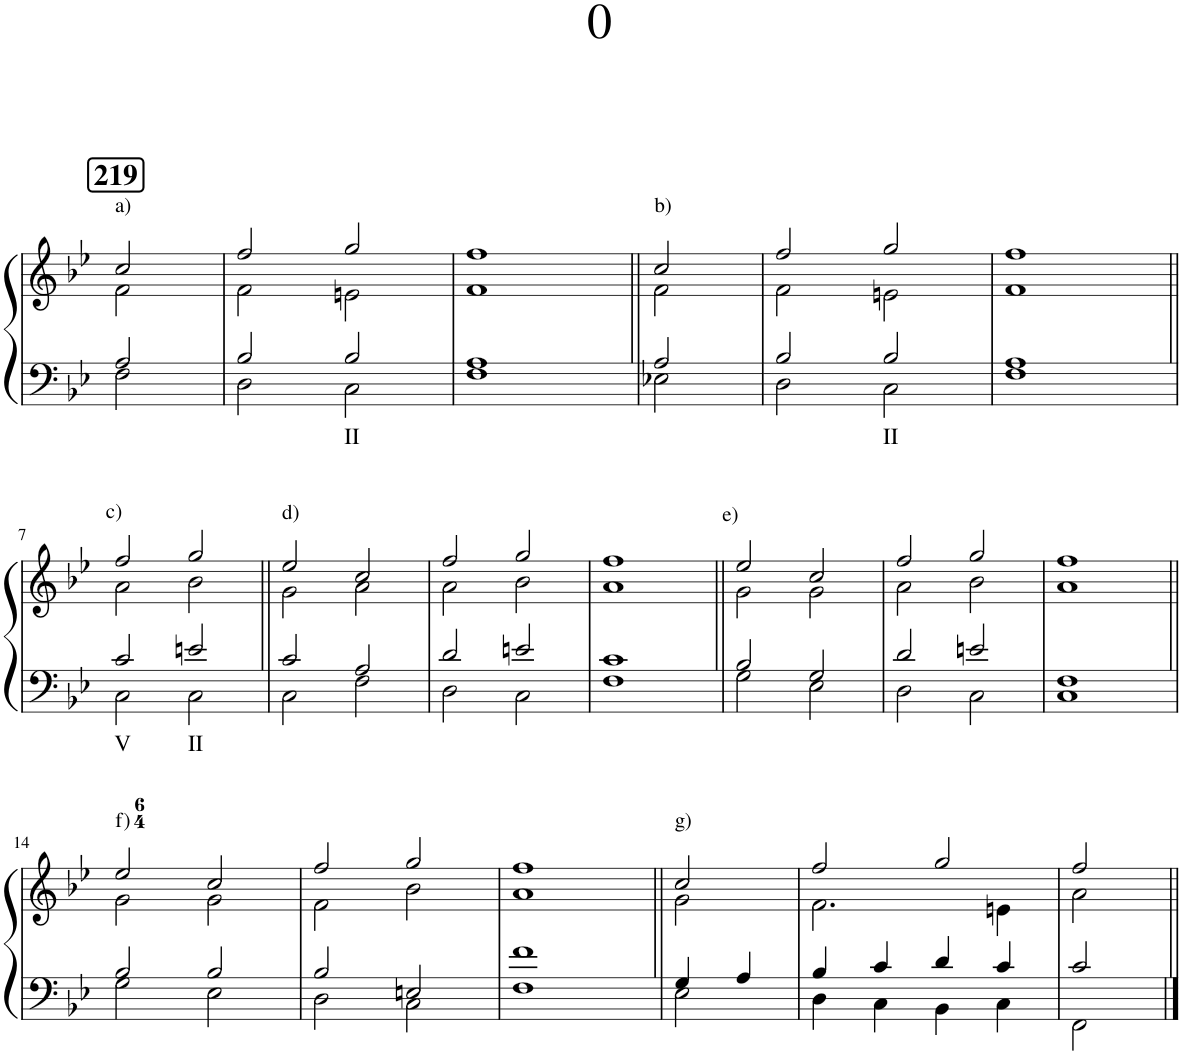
**kern	**text	**kern
*part1	*part1	*part1
*staff2	*staff2	*staff1
*I"Piano	*	*
*I'Pno.	*	*
*clefF4	*	*clefG2
*k[b-e-]	*	*k[b-e-]
*M2/4	*	*M2/4
!!LO:REH:place=s1:a:B:cj:fs=14:t=219
=1	=1	=1
*^	*	*^
!	!	!	!LO:TX:a:t=a)	!
2A/	2F\	.	2cc/	2f\
=2	=2	=2	=2	=2
*M4/4	*	*	*M4/4	*
2B-/	2D\	.	2ff/	2f\
!	!	!LO:LY:b	!	!
2B-/	2C\	II	2gg/	2en\
=3	=3	=3	=3	=3
1A	1F	.	1ff	1f
=4||	=4||	=4||	=4||	=4||
*M2/4	*	*	*M2/4	*
!	!	!	!LO:TX:a:t=b)	!
2A/	2E-X\	.	2cc/	2f\
=5	=5	=5	=5	=5
*M4/4	*	*	*M4/4	*
2B-/	2D\	.	2ff/	2f\
!	!	!LO:LY:b	!	!
2B-/	2C\	II	2gg/	2en\
=6	=6	=6	=6	=6
1A	1F	.	1ff	1f
!!LO:LB:g=z	!!
=7||	=7||	=7||	=7||	=7||
!	!	!	!LO:TX:a:t=c)	!
!	!	!LO:LY:b	!	!
2c/	2C\	V	2ff/	2a\
!	!	!LO:LY:b	!	!
2en/	2C\	II	2gg/	2b-\
=8||	=8||	=8||	=8||	=8||
!	!	!	!LO:TX:a:t=d)	!
2c/	2C\	.	2ee-/	2g\
2A/	2F\	.	2cc/	2a\
=9	=9	=9	=9	=9
2d/	2D\	.	2ff/	2a\
2en/	2C\	.	2gg/	2b-\
=10	=10	=10	=10	=10
1c	1F	.	1ff	1a
=11||	=11||	=11||	=11||	=11||
!	!	!	!LO:TX:a:t=e)	!
2B-/	2G\	.	2ee-/	2g\
2G/	2E-\	.	2cc/	2g\
=12	=12	=12	=12	=12
2d/	2D\	.	2ff/	2a\
2en/	2C\	.	2gg/	2b-\
=13	=13	=13	=13	=13
1C	1F	.	1ff	1a
!!LO:LB:g=z	!!
=14||	=14||	=14||	=14||	=14||
!	!	!	!LO:TX:a:t=f)	!
2B-/	2G\	.	2ee-/	2g\
2B-/	2E-\	.	2cc/	2g\
=15	=15	=15	=15	=15
2B-/	2D\	.	2ff/	2f\
2En/	2C\	.	2gg/	2b-\
=16	=16	=16	=16	=16
1f	1F	.	1ff	1a
=17||	=17||	=17||	=17||	=17||
*M2/4	*	*	*M2/4	*
!	!	!	!LO:TX:a:t=g)	!
4G/	2E-\	.	2cc/	2g\
4A/	.	.	.	.
=18	=18	=18	=18	=18
*M4/4	*	*	*M4/4	*
4B-/	4D\	.	2ff/	2.f\
4c/	4C\	.	.	.
4d/	4BB-\	.	2gg/	.
4c/	4C\	.	.	4en\
=19	=19	=19	=19	=19
*M2/4	*	*	*M2/4	*
2c/	2FF\	.	2ff/	2a\
*v	*v	*	*	*
*	*	*v	*v
=||	=||	=||
*-	*-	*-
